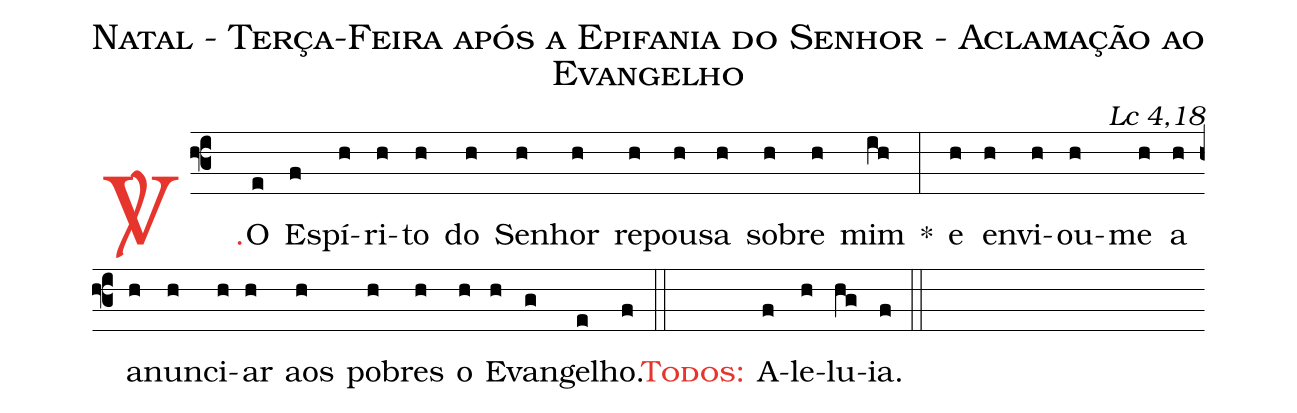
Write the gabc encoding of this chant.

name: Natal - Terça-Feira após a Epifania do Senhor - Aclamação ao Evangelho;
commentary: Lc 4,18;
%%
(f3)

<c><sp>V/</sp>.</c>() O(e) Es(f)pí(h)ri(h)to(h) do(h) Se(h)nhor(h) re(h)pou(h)sa(h) so(h)bre(h) mim(ih) *(:) e(h) en(h)vi(h)ou-(h)me(h) a(h) a(h)nun(h)ci(h)ar(h) aos(h) po(h)bres(h) o(h) E(h)van(g)ge(e)lho.(f)

(::)

<c><sc>Todos</sc>:</c>() A(f)le(h)lu(hg)ia.(f)

(::)
